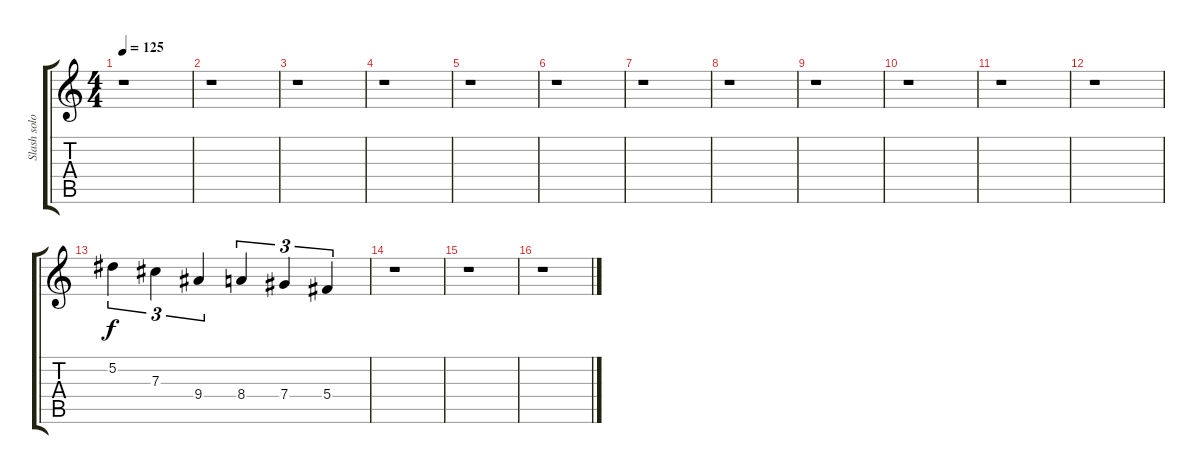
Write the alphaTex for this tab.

\track ("Slash solo" "Slash solo") {instrument overdrivenguitar}
\staff {score tabs}
\tuning (Eb4 Bb3 Gb3 Db3 Ab2 Eb2) {hide}
\ts (4 4)
\tempo 125
\clef g2
\ks c
r.1{dy f} |
r.1 |
r.1 |
r.1 |
r.1 |
r.1 |
r.1 |
r.1 |
r.1 |
r.1 |
r.1 |
r.1 |
5.2.4{tu (3 2)} 7.3.4{tu (3 2)} 9.4.4{tu (3 2)} 8.4.4{tu (3 2)} 7.4.4{tu (3 2)} 5.4.4{tu (3 2)} |
r.1 |
r.1 |
r.1
